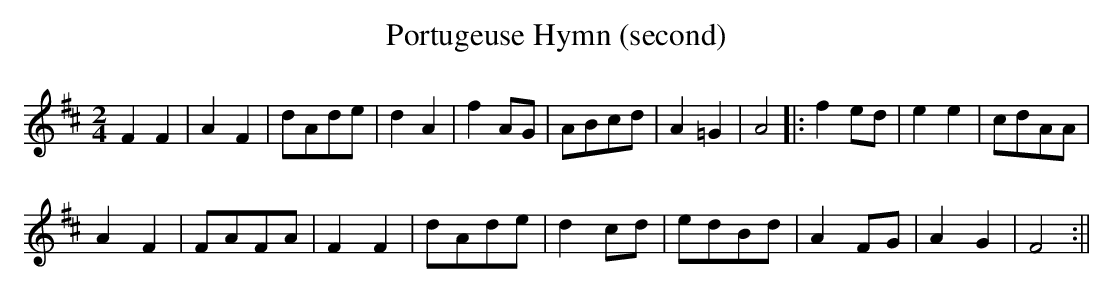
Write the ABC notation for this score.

X:1.2
T: Portugeuse Hymn (second)
M: 2/4
L: 1/8
K: D
F2 F2 | A2 F2 | dAde | d2A2 | f2 AG | ABcd | A2=G2 | A4 ||:f2 ed|e2e2 | cdAA |
A2F2 | FAFA | F2F2 | dAde | d2cd | edBd | A2FG | A2G2 | F4 :||
